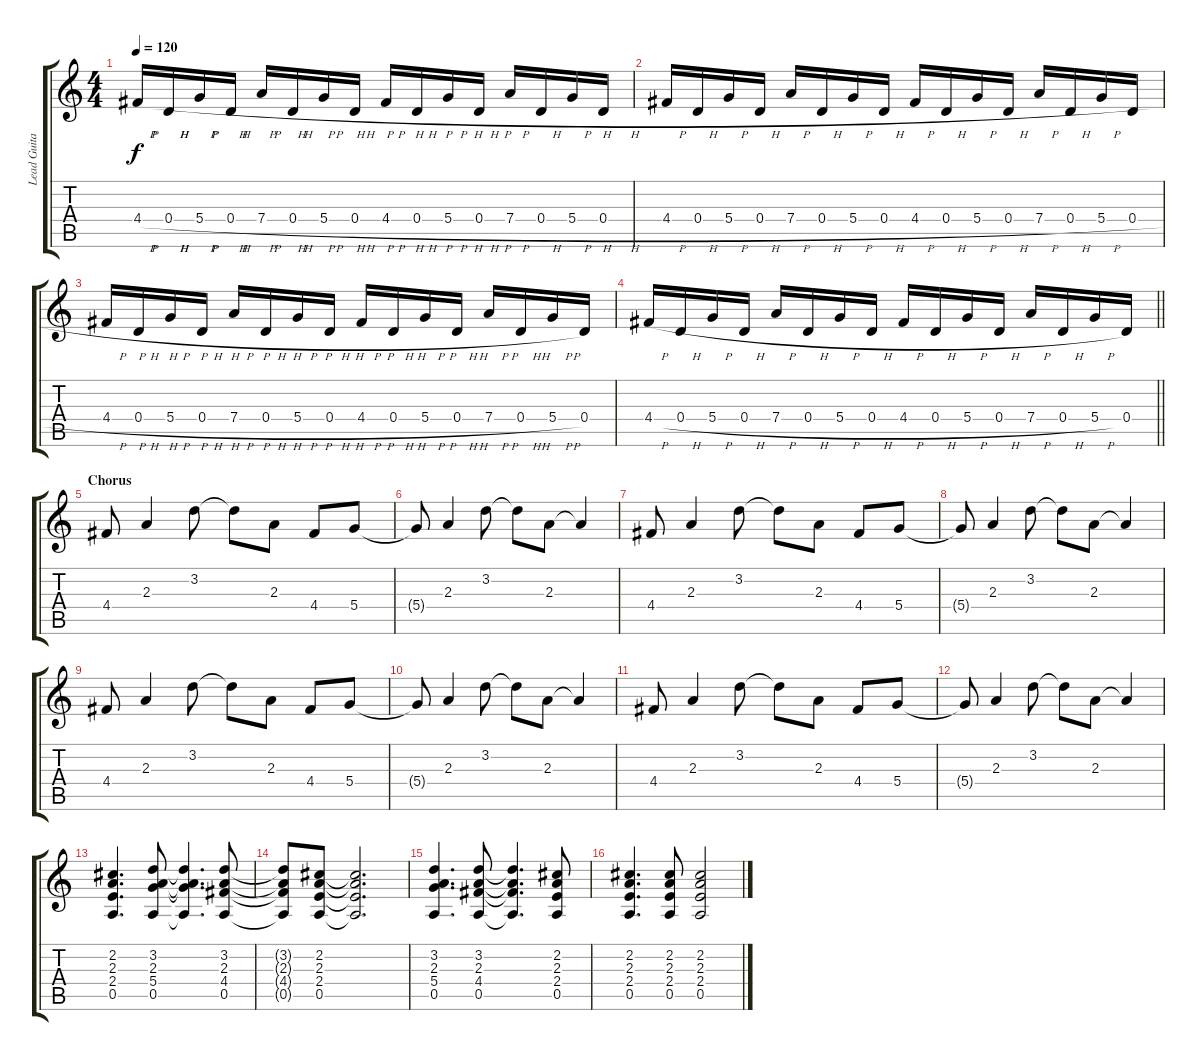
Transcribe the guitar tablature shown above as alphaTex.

\track ("Lead Guitar (Angus)" "Lead Guita") {instrument overdrivenguitar}
\staff {score tabs}
\tuning (E4 B3 G3 D3 A2 E2) {hide}
\ts (4 4)
\tempo 120
\clef g2
\ks c
4.4{h}.16{dy f} 0.4{h}.16 5.4{h}.16 0.4{h}.16 7.4{h}.16 0.4{h}.16 5.4{h}.16 0.4{h}.16 4.4{h}.16 0.4{h}.16 5.4{h}.16 0.4{h}.16 7.4{h}.16 0.4{h}.16 5.4{h}.16 0.4{h}.16 |
4.4{h}.16 0.4{h}.16 5.4{h}.16 0.4{h}.16 7.4{h}.16 0.4{h}.16 5.4{h}.16 0.4{h}.16 4.4{h}.16 0.4{h}.16 5.4{h}.16 0.4{h}.16 7.4{h}.16 0.4{h}.16 5.4{h}.16 0.4{h}.16 |
4.4{h}.16 0.4{h}.16 5.4{h}.16 0.4{h}.16 7.4{h}.16 0.4{h}.16 5.4{h}.16 0.4{h}.16 4.4{h}.16 0.4{h}.16 5.4{h}.16 0.4{h}.16 7.4{h}.16 0.4{h}.16 5.4{h}.16 0.4.16 |
\barLineRight lightlight
4.4{h}.16 0.4{h}.16 5.4{h}.16 0.4{h}.16 7.4{h}.16 0.4{h}.16 5.4{h}.16 0.4{h}.16 4.4{h}.16 0.4{h}.16 5.4{h}.16 0.4{h}.16 7.4{h}.16 0.4{h}.16 5.4{h}.16 0.4.16 |
\section ("" "Chorus")
4.4.8 2.3.4 3.2.8 3.2{t}.8 2.3.8 4.4.8 5.4.8 |
5.4{t}.8 2.3.4 3.2.8 3.2{t}.8 2.3.8 2.3{t}.4 |
4.4.8 2.3.4 3.2.8 3.2{t}.8 2.3.8 4.4.8 5.4.8 |
5.4{t}.8 2.3.4 3.2.8 3.2{t}.8 2.3.8 2.3{t}.4 |
4.4.8 2.3.4 3.2.8 3.2{t}.8 2.3.8 4.4.8 5.4.8 |
5.4{t}.8 2.3.4 3.2.8 3.2{t}.8 2.3.8 2.3{t}.4 |
4.4.8 2.3.4 3.2.8 3.2{t}.8 2.3.8 4.4.8 5.4.8 |
5.4{t}.8 2.3.4 3.2.8 3.2{t}.8 2.3.8 2.3{t}.4 |
(2.2 2.3 2.4 0.5).4{d} (3.2 2.3 5.4 0.5).8 (3.2{t} 2.3{t} 5.4{t} 0.5{t}).4{d} (3.2 2.3 4.4 0.5).8 |
(3.2{t} 2.3{t} 4.4{t} 0.5{t}).8 (2.2 2.3 2.4 0.5).8 (2.2{t} 2.3{t} 2.4{t} 0.5{t}).2{d} |
(3.2 2.3 5.4 0.5).4{d} (3.2 2.3 4.4 0.5).8 (3.2{t} 2.3{t} 4.4{t} 0.5{t}).4{d} (2.2 2.3 2.4 0.5).8 |
(2.2 2.3 2.4 0.5).4{d} (2.2 2.3 2.4 0.5).8 (2.2 2.3 2.4 0.5).2
